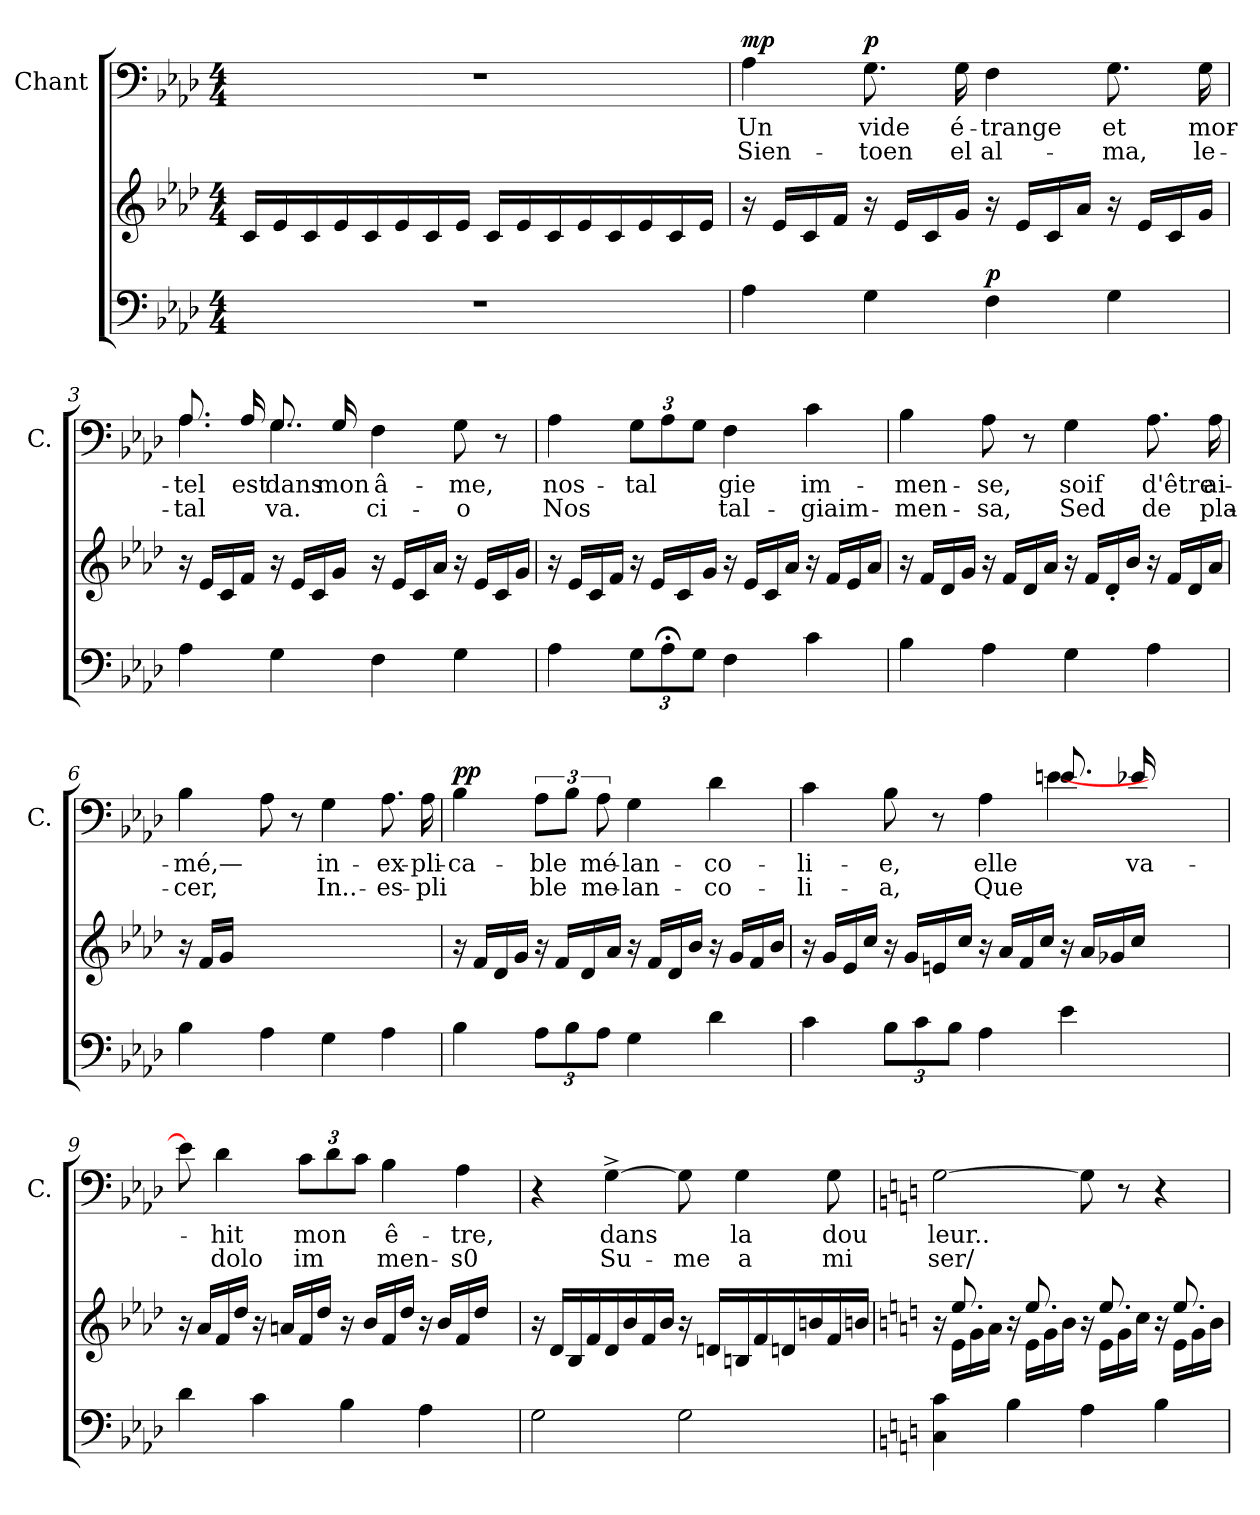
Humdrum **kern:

**kern	**dynam	**kern	**kern	**text	**text	**dynam
*part3	*part3	*part2	*part1	*part1	*part1	*part1
*staff3	*staff3	*staff2	*staff1	*staff1	*staff1	*staff1
*	*	*	*I"Chant	*	*	*
*	*	*	*I'C.	*	*	*
*clefF4	*	*clefG2	*clefF4	*	*	*
*k[b-e-a-d-]	*	*k[b-e-a-d-]	*k[b-e-a-d-]	*	*	*
*M4/4	*	*M4/4	*M4/4	*	*	*
=1	=1	=1	=1	=1	=1	=1
1r	.	16ci/LL	1r	.	.	.
.	.	16e-i/	.	.	.	.
.	.	16ci/	.	.	.	.
.	.	16e-i/	.	.	.	.
.	.	16ci/	.	.	.	.
.	.	16e-i/	.	.	.	.
.	.	16ci/	.	.	.	.
.	.	16e-i/JJ	.	.	.	.
.	.	16ci/LL	.	.	.	.
.	.	16e-i/	.	.	.	.
.	.	16ci/	.	.	.	.
.	.	16e-i/	.	.	.	.
.	.	16ci/	.	.	.	.
.	.	16e-i/	.	.	.	.
.	.	16ci/	.	.	.	.
.	.	16e-i/JJ	.	.	.	.
=2	=2	=2	=2	=2	=2	=2
!	!	!	!	!	!	!LO:DY:a
4A-j\	.	16r	4A-i\	Un	Sien-	mp
.	.	16e-i/LL	.	.	.	.
.	.	16ci/	.	.	.	.
.	.	16fi/JJ	.	.	.	.
!	!	!	!	!	!	!LO:DY:a
4Gj\	.	16r	8.Gi\	vide	toen	p
.	.	16e-i/LL	.	.	.	.
.	.	16ci/	.	.	.	.
.	.	16gi/JJ	16Gi\	é-	el	.
!	!LO:DY:a	!	!	!	!	!
4Fj\	p	16r	4Fi\	trange	al-	.
.	.	16e-i/LL	.	.	.	.
.	.	16ci/	.	.	.	.
.	.	16a-i/JJ	.	.	.	.
4Gj\	.	16r	8.Gi\	et	ma,	.
.	.	16e-i/LL	.	.	.	.
.	.	16ci/	.	.	.	.
.	.	16gi/JJ	16Gi\	mor-	le-	.
!!LO:LB:g=z
=3	=3	=3	=3	=3	=3	=3
*	*	*	*^	*	*	*
*	*	*	*	*^	*	*	*
4A-j\	.	16r	8.A-i/	4.A-j\	16ryy	tel	tal	.
.	.	16e-i/LL	.	.	16ryy	.	.	.
.	.	16ci/	.	.	16ryy	.	.	.
.	.	16fi/JJ	16A-i/	.	16ryy	est	.	.
4Gj\	.	16r	8.Gi/	.	4.GZ\	dans	va.	.
.	.	16e-i/LL	.	.	.	.	.	.
.	.	16ci/	.	2ryy	.	.	.	.
.	.	16gi/JJ	16Gi/	.	.	mon	--	.
4Fj\	.	16r	4Fi\	.	.	â-	ci-	.
.	.	16e-i/LL	.	.	.	.	.	.
.	.	16ci/	.	.	4.ryy	.	.	.
.	.	16a-i/JJ	.	.	.	.	.	.
4Gj\	.	16r	8Gi\	.	.	me,	o	.
.	.	16e-i/LL	.	.	.	.	.	.
.	.	16ci/	8r	8ryy	.	.	.	.
.	.	16gi/JJ	.	.	.	.	.	.
*	*	*	*v	*v	*v	*	*	*
=4	=4	=4	=4	=4	=4	=4
4A-j\	.	16r	4A-i\	nos-	Nos-	.
.	.	16e-i/LL	.	.	.	.
.	.	16ci/	.	.	.	.
.	.	16fi/JJ	.	.	.	.
12Gj\L	.	16r	12Gi\L	tal-	--	.
.	.	16e-i/LL	.	.	.	.
12A-;j\	.	.	12A-i\	.	--	.
.	.	16ci/	.	.	.	.
12Gj\J	.	.	12Gi\J	--	--	.
.	.	16gi/JJ	.	.	.	.
4Fj\	.	16r	4Fi\	gie	tal-	.
.	.	16e-i/LL	.	.	.	.
.	.	16ci/	.	.	.	.
.	.	16a-i/JJ	.	.	.	.
4cj\	.	16r	4ci\	im-	giaim-	.
.	.	16fi/LL	.	.	.	.
.	.	16e-i/	.	.	.	.
.	.	16a-i/JJ	.	.	.	.
!!LO:LB:g=z
=5	=5	=5	=5	=5	=5	=5
4B-j\	.	16r	4B-i\	men-	men-	.
.	.	16fi/LL	.	.	.	.
.	.	16d-i/	.	.	.	.
.	.	16gi/JJ	.	.	.	.
4A-j\	.	16r	8A-i\	se,	sa,	.
.	.	16fi/LL	.	.	.	.
.	.	16d-i/	8r	.	.	.
.	.	16a-i/JJ	.	.	.	.
4Gj\	.	16r	4Gi\	soif	Sed	.
.	.	16fi/LL	.	.	.	.
.	.	16d-'<i/	.	.	.	.
.	.	16b-i/JJ	.	.	.	.
4A-j\	.	16r	8.A-i\	d'être	de	.
.	.	16fi/LL	.	.	.	.
.	.	16d-i/	.	.	.	.
.	.	16a-i/JJ	16A-i\	ai-	pla-	.
=6	=6	=6	=6	=6	=6	=6
4B-j\	.	16r	4B-i\	mé,—	cer,	.
.	.	16fi/LL	.	.	.	.
.	.	16gi/JJ	.	.	.	.
.	.	2ryy	.	.	.	.
4A-j\	.	.	8A-i\	.	.	.
.	.	.	8r	.	.	.
4Gj\	.	.	4Gi\	in-	In..-	.
.	.	4ryy	.	.	.	.
4A-j\	.	.	8.A-i\	ex-	es-	.
.	.	16ryy	16A-i\	pli-	pli-	.
!!LO:PB:g=z
=7	=7	=7	=7	=7	=7	=7
!	!	!	!	!	!	!LO:DY:a
4B-j\	.	16r	4B-i\	ca-	--	pp
.	.	16fi/LL	.	.	.	.
.	.	16d-i/	.	.	.	.
.	.	16gi/JJ	.	.	.	.
12A-j\L	.	16r	12A-i\L	ble	ble	.
.	.	16fi/LL	.	.	.	.
12B-j\	.	.	12B-i\J	.	.	.
.	.	16d-i/	.	.	.	.
12A-j\J	.	.	12A-i\	mé-	me-	.
.	.	16a-i/JJ	.	.	.	.
4Gj\	.	16r	4Gi\	lan-	lan-	.
.	.	16fi/LL	.	.	.	.
.	.	16d-i/	.	.	.	.
.	.	16b-i/JJ	.	.	.	.
4d-j\	.	16r	4d-i\	co-	co-	.
.	.	16gi/LL	.	.	.	.
.	.	16fi/	.	.	.	.
.	.	16b-i/JJ	.	.	.	.
=8	=8	=8	=8	=8	=8	=8
*	*	*	*^	*	*	*
4cj\	.	16r	4ci\	16ryy	li-	li-	.
.	.	16gi/LL	.	16ryy	.	.	.
.	.	16e-i/	.	16ryy	.	.	.
.	.	16cci/JJ	.	16ryy	.	.	.
12B-j\L	.	16r	8B-i\	16ryy	e,	a,	.
.	.	16gi/LL	.	16ryy	.	.	.
12cj\	.	.	.	.	.	.	.
.	.	16eni/	8r	16ryy	.	.	.
12B-j\J	.	.	.	.	.	.	.
.	.	16cci/JJ	.	16ryy	.	.	.
4A-j\	.	16r	4A-i\	16ryy	elle	Que	.
.	.	16a-i/LL	.	16ryy	.	.	.
.	.	16fi/	.	16ryy	.	.	.
.	.	16cci/JJ	.	16ryy	.	.	.
4e-j\	.	16r	8.e-i/	[4eZ\	.	.	.
.	.	16a-i/LL	.	.	.	.	.
.	.	16g-Xi/	.	.	.	.	.
.	.	16cci/JJ	16e-i/	.	va-	.	.
4.ryy	.	4.ryy	4.ryy	8ryy	.	.	.
.	.	.	.	4ryy	.	.	.
*	*	*	*v	*v	*	*	*
!!LO:LB:g=z
=9	=9	=9	=9	=9	=9	=9
4d-j\	.	16r	8eZ\]	.	.	.
.	.	16a-i/LL	.	.	.	.
.	.	16fi/	4d-i\	hit	dolo	.
.	.	16dd-i/JJ	.	.	.	.
4cj\	.	16r	.	.	.	.
.	.	16ani/LL	.	.	.	.
.	.	16fi/	12ci\L	mon	im-	.
.	.	16dd-i/JJ	.	.	.	.
.	.	.	12d-i\	.	.	.
4B-j\	.	16r	.	.	.	.
.	.	.	12ci\J	.	--	.
.	.	16b-i/LL	.	.	.	.
.	.	16fi/	4B-i\	ê-	men-	.
.	.	16dd-i/JJ	.	.	.	.
4A-j\	.	16r	.	.	.	.
.	.	16b-i/LL	.	.	.	.
.	.	16fi/	4A-i\	tre,	s0	.
.	.	16dd-i/JJ	.	.	.	.
8ryy	.	8ryy	.	.	.	.
=10	=10	=10	=10	=10	=10	=10
2Gj\	.	16r	4r	.	.	.
.	.	16d-i/LL	.	.	.	.
.	.	16B-i/	.	.	.	.
.	.	16fi/	.	.	.	.
.	.	16d-i/	[4G^>i\	dans	Su-	.
.	.	16b-i/	.	.	.	.
.	.	16fi/	.	.	.	.
.	.	16b-i/JJ	.	.	.	.
2Gj\	.	16r	8Gi\]	.	me	.
.	.	16dni/LL	.	.	.	.
.	.	16Bni/	4Gi\	la	a	.
.	.	16fi/	.	.	.	.
.	.	16dni/	.	.	.	.
.	.	16bni/	.	.	.	.
.	.	16fi/	8Gi\	dou	mi	.
.	.	16bni/JJ	.	.	.	.
!!LO:LB:g=z
=11	=11	=11	=11	=11	=11	=11
*k[]	*	*k[]	*k[]	*	*	*
*	*	*^	*	*	*	*
4Cj\ 4cj\	.	16r	16ryy	[2Gi\	leur..	ser/	.
.	.	8.eei/	16eZ\LL	.	.	.	.
.	.	.	16gZ\	.	.	.	.
.	.	.	16aZ\JJ	.	.	.	.
4Bj\	.	16r	16ryy	.	.	.	.
.	.	8.eei/	16eZ\LL	.	.	.	.
.	.	.	16gZ\	.	.	.	.
.	.	.	16bZ\JJ	.	.	.	.
4Aj\	.	16r	16ryy	8Gi\]	.	.	.
.	.	8.eei/	16eZ\LL	.	.	.	.
.	.	.	16gZ\	8r	.	.	.
.	.	.	16ccZ\JJ	.	.	.	.
4Bj\	.	16r	16ryy	4r	.	.	.
.	.	8.eei/	16eZ\LL	.	.	.	.
.	.	.	16gZ\	.	.	.	.
.	.	.	16bZ\JJ	.	.	.	.
*	*	*v	*v	*	*	*	*
=	=	=	=	=	=	=
*-	*-	*-	*-	*-	*-	*-
